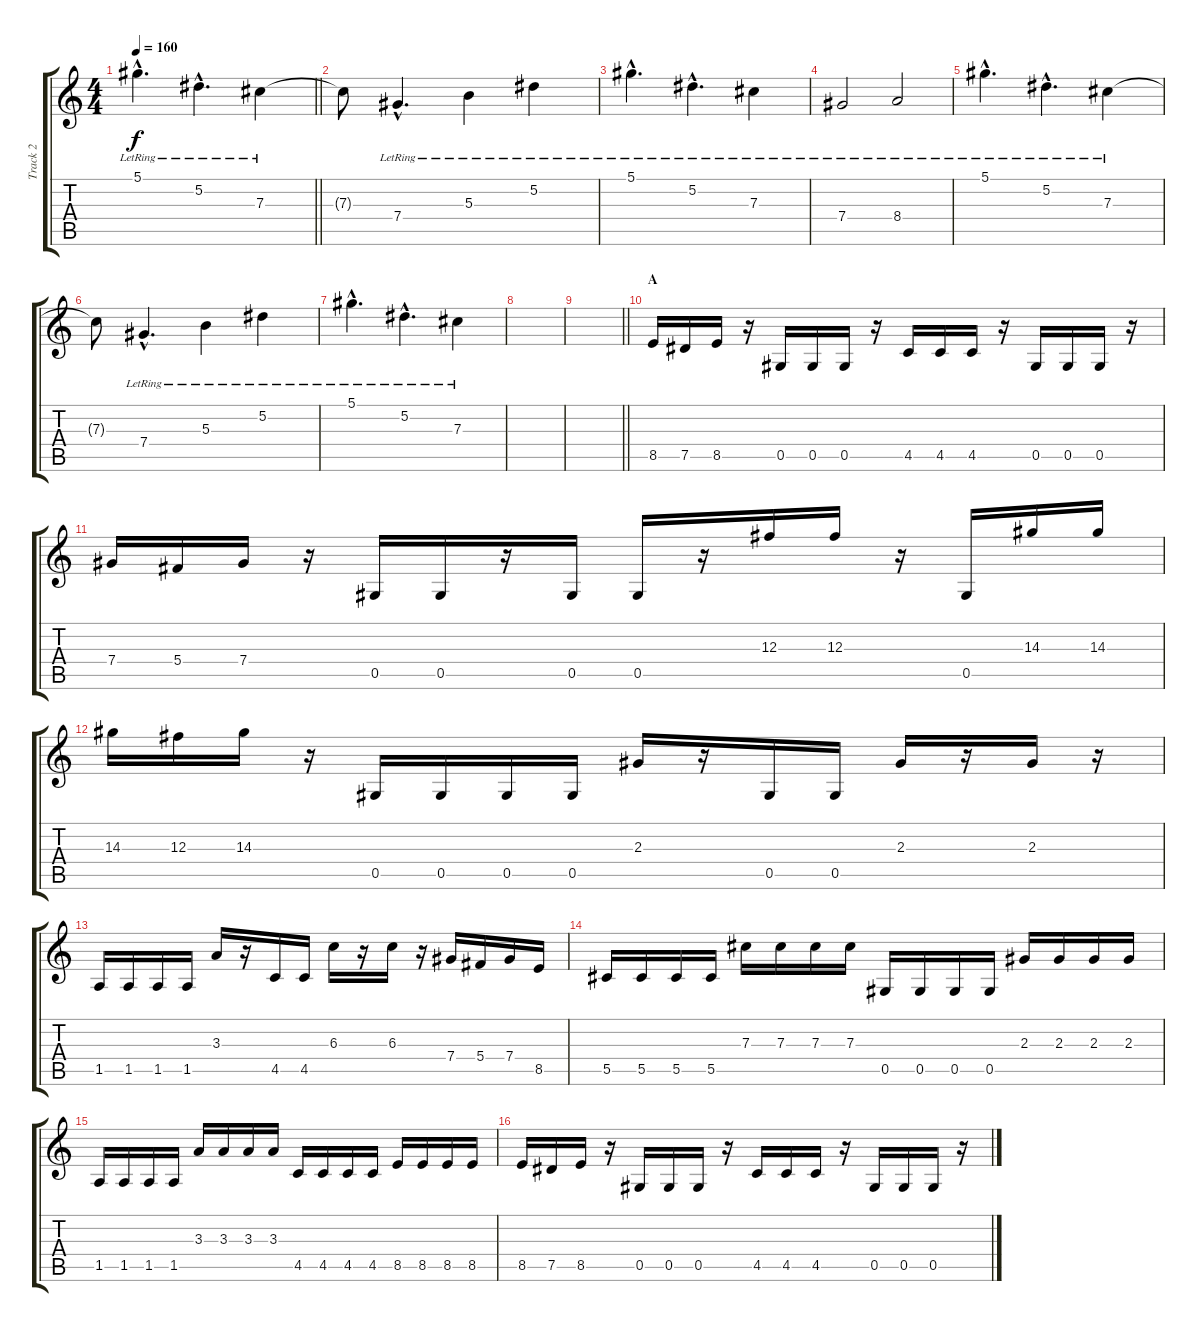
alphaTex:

\track ("Track 2" "Track 2") {instrument distortionguitar}
\staff {score tabs}
\tuning (Eb4 Bb3 Gb3 Db3 Ab2 Eb2) {hide}
\ts (4 4)
\tempo 160
\clef g2
\barLineRight lightlight
\ks c
5.1{hac lr}.4{d dy f volume 9} 5.2{hac lr}.4{d} 7.3{lr}.4 |
7.3{t}.8 7.4{hac lr}.4{d} 5.3{lr}.4 5.2{lr}.4 |
5.1{hac lr}.4{d} 5.2{hac lr}.4{d} 7.3{lr}.4 |
7.4{lr}.2 8.4{lr}.2 |
5.1{hac lr}.4{d} 5.2{hac lr}.4{d} 7.3{lr}.4 |
7.3{t}.8 7.4{hac lr}.4{d} 5.3{lr}.4 5.2{lr}.4 |
5.1{hac lr}.4{d} 5.2{hac lr}.4{d} 7.3{lr}.4 |
|
\barLineRight lightlight
|
\section ("" "A")
8.5.16{volume 13} 7.5.16 8.5.16 r.16 0.5.16 0.5.16 0.5.16 r.16 4.5.16 4.5.16 4.5.16 r.16 0.5.16 0.5.16 0.5.16 r.16 |
7.4.16 5.4.16 7.4.16 r.16 0.5.16 0.5.16 r.16 0.5.16 0.5.16 r.16 12.3.16 12.3.16 r.16 0.5.16 14.3.16 14.3.16 |
14.3.16 12.3.16 14.3.16 r.16 0.5.16 0.5.16 0.5.16 0.5.16 2.3.16 r.16 0.5.16 0.5.16 2.3.16 r.16 2.3.16 r.16 |
1.5.16 1.5.16 1.5.16 1.5.16 3.3.16 r.16 4.5.16 4.5.16 6.3.16 r.16 6.3.16 r.16 7.4.16 5.4.16 7.4.16 8.5.16 |
5.5.16 5.5.16 5.5.16 5.5.16 7.3.16 7.3.16 7.3.16 7.3.16 0.5.16 0.5.16 0.5.16 0.5.16 2.3.16 2.3.16 2.3.16 2.3.16 |
1.5.16 1.5.16 1.5.16 1.5.16 3.3.16 3.3.16 3.3.16 3.3.16 4.5.16 4.5.16 4.5.16 4.5.16 8.5.16 8.5.16 8.5.16 8.5.16 |
8.5.16 7.5.16 8.5.16 r.16 0.5.16 0.5.16 0.5.16 r.16 4.5.16 4.5.16 4.5.16 r.16 0.5.16 0.5.16 0.5.16 r.16
